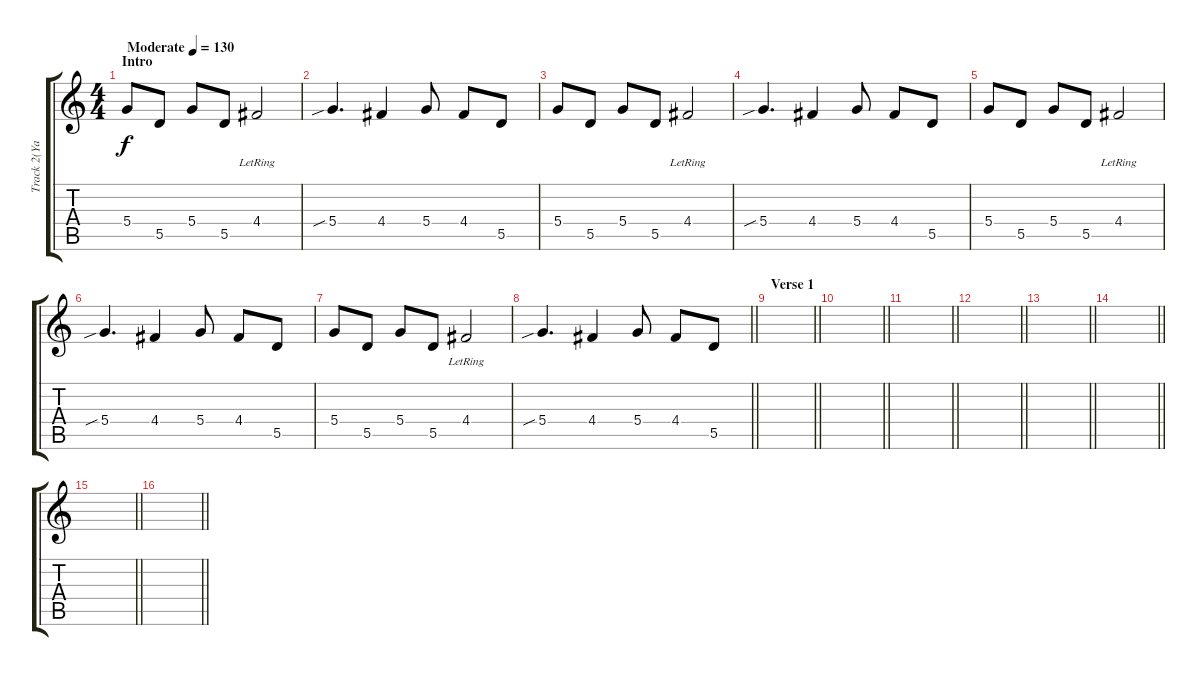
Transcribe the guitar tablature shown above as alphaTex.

\track ("Track 2(Yan Yuzon/Overdub)" "Track 2(Ya") {instrument overdrivenguitar}
\staff {score tabs}
\tuning (E4 B3 G3 D3 A2 E2) {hide}
\ts (4 4)
\section ("" "Intro")
\tempo (130 "Moderate")
\clef g2
\ks c
5.4.8{dy f instrument overdrivenguitar} 5.5.8 5.4.8 5.5.8 4.4{lr}.2 |
5.4{sib}.4{d} 4.4.4 5.4.8 4.4.8 5.5.8 |
5.4.8 5.5.8 5.4.8 5.5.8 4.4{lr}.2 |
5.4{sib}.4{d} 4.4.4 5.4.8 4.4.8 5.5.8 |
5.4.8 5.5.8 5.4.8 5.5.8 4.4{lr}.2 |
5.4{sib}.4{d} 4.4.4 5.4.8 4.4.8 5.5.8 |
5.4.8 5.5.8 5.4.8 5.5.8 4.4{lr}.2 |
\barLineRight lightlight
5.4{sib}.4{d} 4.4.4 5.4.8 4.4.8 5.5.8 |
\section ("" "Verse 1")
\barLineRight lightlight
|
\barLineRight lightlight
|
\barLineRight lightlight
|
\barLineRight lightlight
|
\barLineRight lightlight
|
\barLineRight lightlight
|
\barLineRight lightlight
|
\barLineRight lightlight
